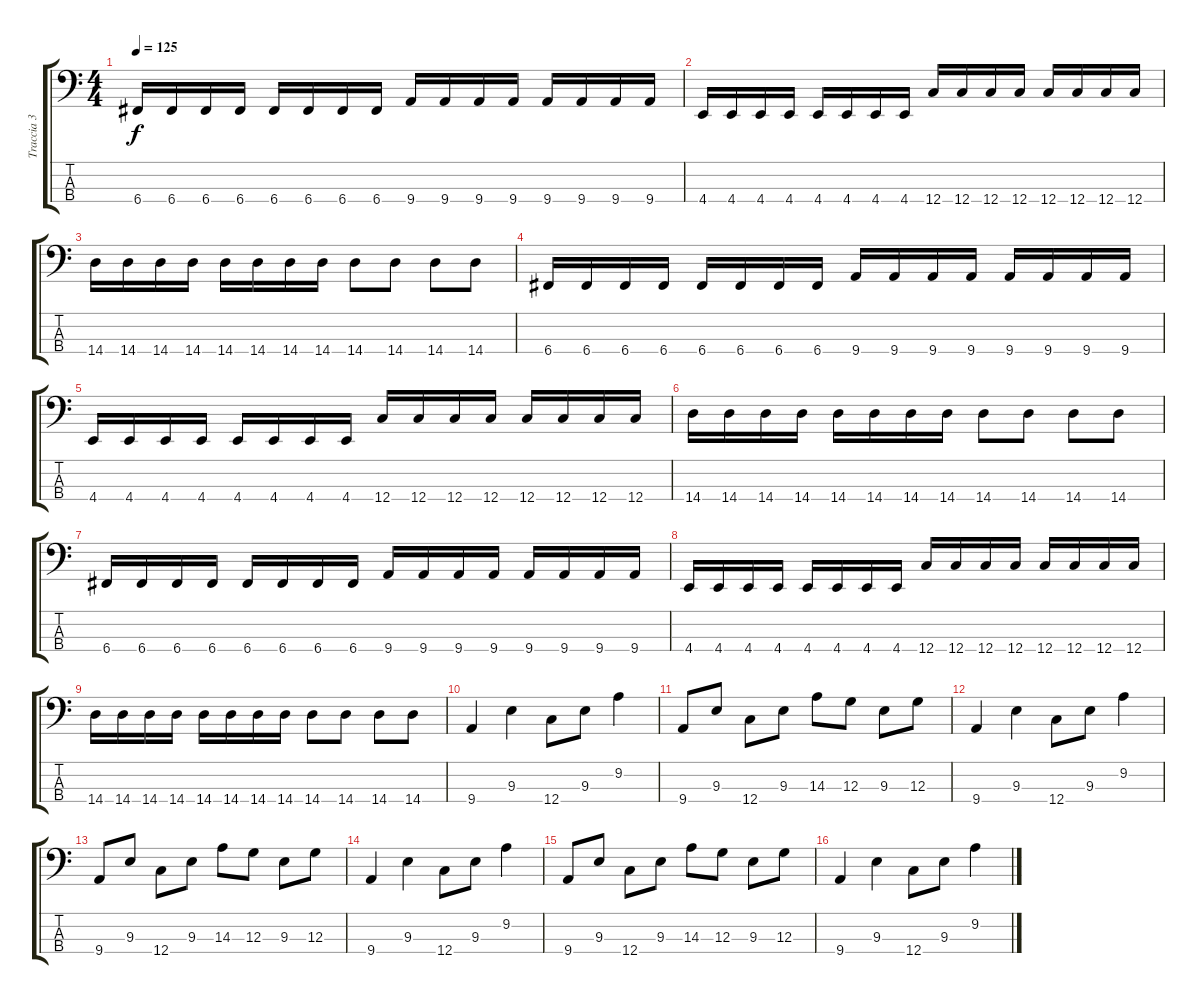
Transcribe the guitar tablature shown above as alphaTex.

\track ("Traccia 3" "Traccia 3") {instrument slapbass1}
\staff {score tabs}
\tuning (F2 C2 G1 C1) {hide}
\ts (4 4)
\tempo 125
\clef f4
\ks c
6.4.16{dy f} 6.4.16 6.4.16 6.4.16 6.4.16 6.4.16 6.4.16 6.4.16 9.4.16 9.4.16 9.4.16 9.4.16 9.4.16 9.4.16 9.4.16 9.4.16 |
4.4.16 4.4.16 4.4.16 4.4.16 4.4.16 4.4.16 4.4.16 4.4.16 12.4.16 12.4.16 12.4.16 12.4.16 12.4.16 12.4.16 12.4.16 12.4.16 |
14.4.16 14.4.16 14.4.16 14.4.16 14.4.16 14.4.16 14.4.16 14.4.16 14.4.8 14.4.8 14.4.8 14.4.8 |
6.4.16 6.4.16 6.4.16 6.4.16 6.4.16 6.4.16 6.4.16 6.4.16 9.4.16 9.4.16 9.4.16 9.4.16 9.4.16 9.4.16 9.4.16 9.4.16 |
4.4.16 4.4.16 4.4.16 4.4.16 4.4.16 4.4.16 4.4.16 4.4.16 12.4.16 12.4.16 12.4.16 12.4.16 12.4.16 12.4.16 12.4.16 12.4.16 |
14.4.16 14.4.16 14.4.16 14.4.16 14.4.16 14.4.16 14.4.16 14.4.16 14.4.8 14.4.8 14.4.8 14.4.8 |
6.4.16 6.4.16 6.4.16 6.4.16 6.4.16 6.4.16 6.4.16 6.4.16 9.4.16 9.4.16 9.4.16 9.4.16 9.4.16 9.4.16 9.4.16 9.4.16 |
4.4.16 4.4.16 4.4.16 4.4.16 4.4.16 4.4.16 4.4.16 4.4.16 12.4.16 12.4.16 12.4.16 12.4.16 12.4.16 12.4.16 12.4.16 12.4.16 |
14.4.16 14.4.16 14.4.16 14.4.16 14.4.16 14.4.16 14.4.16 14.4.16 14.4.8 14.4.8 14.4.8 14.4.8 |
9.4.4 9.3.4 12.4.8 9.3.8 9.2.4 |
9.4.8 9.3.8 12.4.8 9.3.8 14.3.8 12.3.8 9.3.8 12.3.8 |
9.4.4 9.3.4 12.4.8 9.3.8 9.2.4 |
9.4.8 9.3.8 12.4.8 9.3.8 14.3.8 12.3.8 9.3.8 12.3.8 |
9.4.4 9.3.4 12.4.8 9.3.8 9.2.4 |
9.4.8 9.3.8 12.4.8 9.3.8 14.3.8 12.3.8 9.3.8 12.3.8 |
9.4.4 9.3.4 12.4.8 9.3.8 9.2.4
